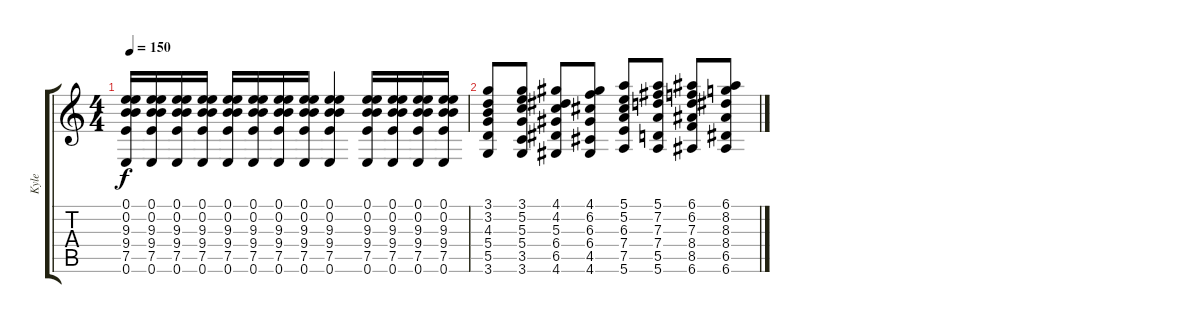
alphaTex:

\track ("Kyle" "Kyle") {instrument acousticguitarnylon}
\staff {score tabs}
\tuning (E4 B3 G3 D3 A2 E2) {hide}
\ts (4 4)
\tempo 150
\clef g2
\ks c
(0.1 0.2 9.3 9.4 7.5 0.6).16{dy f} (0.1 0.2 9.3 9.4 7.5 0.6).16 (0.1 0.2 9.3 9.4 7.5 0.6).16 (0.1 0.2 9.3 9.4 7.5 0.6).16 (0.1 0.2 9.3 9.4 7.5 0.6).16 (0.1 0.2 9.3 9.4 7.5 0.6).16 (0.1 0.2 9.3 9.4 7.5 0.6).16 (0.1 0.2 9.3 9.4 7.5 0.6).16 (0.1 0.2 9.3 9.4 7.5 0.6).4 (0.1 0.2 9.3 9.4 7.5 0.6).16 (0.1 0.2 9.3 9.4 7.5 0.6).16 (0.1 0.2 9.3 9.4 7.5 0.6).16 (0.1 0.2 9.3 9.4 7.5 0.6).16 |
(3.1 3.2 4.3 5.4 5.5 3.6).8 (3.1 5.2 5.3 5.4 3.5 3.6).8 (4.1 4.2 5.3 6.4 6.5 4.6).8 (4.1 6.2 6.3 6.4 4.5 4.6).8 (5.1 5.2 6.3 7.4 7.5 5.6).8 (5.1 7.2 7.3 7.4 5.5 5.6).8 (6.1 6.2 7.3 8.4 8.5 6.6).8 (6.1 8.2 8.3 8.4 6.5 6.6).8
